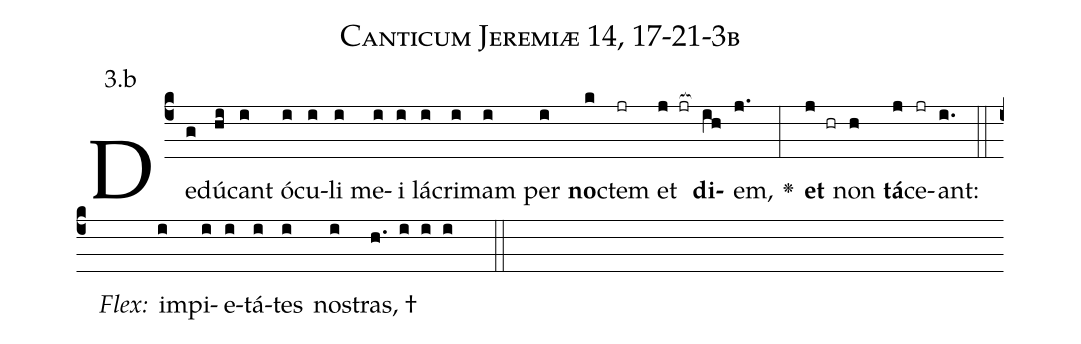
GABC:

name: Canticum Jeremiæ 14, 17-21-3b;
annotation: 3.b;
%%
(c4)De(g)dú(hi)cant(i) ó(i)cu(i)li(i) me(i)i(i) lá(i)cri(i)mam(i) per(i) <b>no</b>(k)ctem(jr) et(j jr[ocb:1{]) <b>di</b>(ih[ocb:0}])em,(j.) <v>\greheightstar</v>(:) <b>et</b>(j hr) non(h) <b>tá</b>(j)ce(jr)ant:(i.) (::)
<i>Flex:</i>()  im(i)pi(i)e(i)tá(i)tes(i) no(i)stras, †(h. i i i  ::)

%E(i) u(i) o(j) u(h) a(j) e.(i.) (::)
